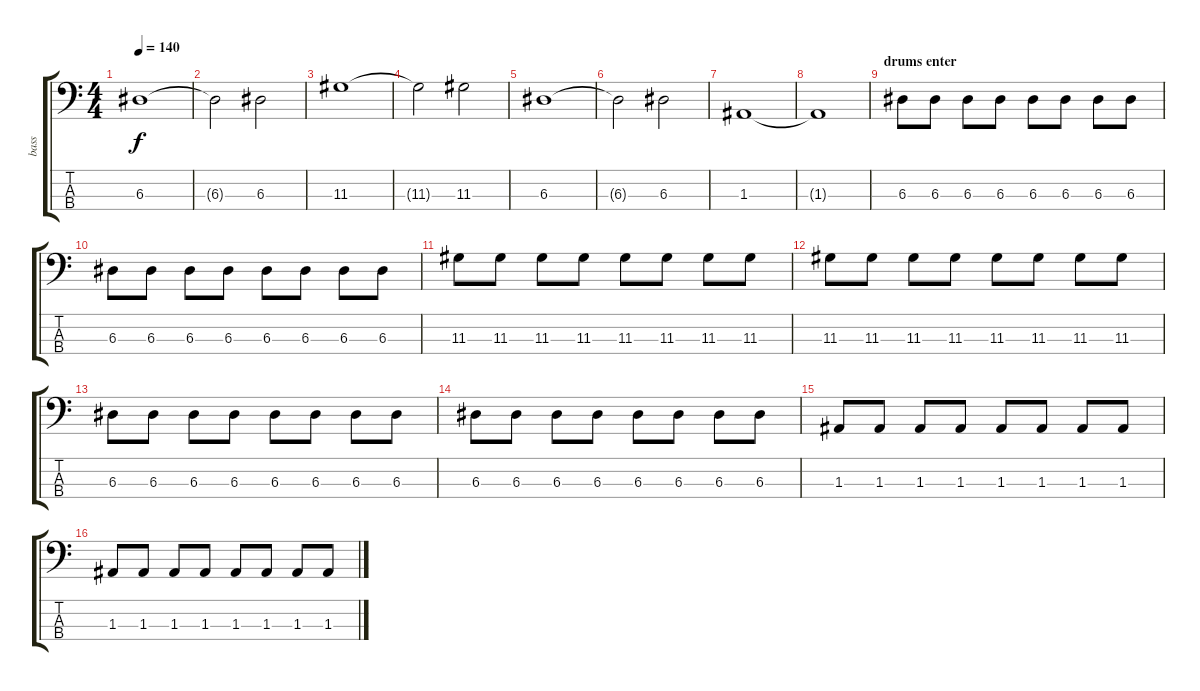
\track ("bass" "bass") {instrument acousticbass}
\staff {score tabs}
\tuning (G2 D2 A1 E1) {hide}
\ts (4 4)
\tempo 140
\clef f4
\ks c
6.3.1{dy f} |
6.3{t}.2 6.3.2 |
11.3.1 |
11.3{t}.2 11.3.2 |
6.3.1 |
6.3{t}.2 6.3.2 |
1.3.1 |
1.3{t}.1 |
\section ("" "drums enter")
6.3.8 6.3.8 6.3.8 6.3.8 6.3.8 6.3.8 6.3.8 6.3.8 |
6.3.8 6.3.8 6.3.8 6.3.8 6.3.8 6.3.8 6.3.8 6.3.8 |
11.3.8 11.3.8 11.3.8 11.3.8 11.3.8 11.3.8 11.3.8 11.3.8 |
11.3.8 11.3.8 11.3.8 11.3.8 11.3.8 11.3.8 11.3.8 11.3.8 |
6.3.8 6.3.8 6.3.8 6.3.8 6.3.8 6.3.8 6.3.8 6.3.8 |
6.3.8 6.3.8 6.3.8 6.3.8 6.3.8 6.3.8 6.3.8 6.3.8 |
1.3.8 1.3.8 1.3.8 1.3.8 1.3.8 1.3.8 1.3.8 1.3.8 |
1.3.8 1.3.8 1.3.8 1.3.8 1.3.8 1.3.8 1.3.8 1.3.8
